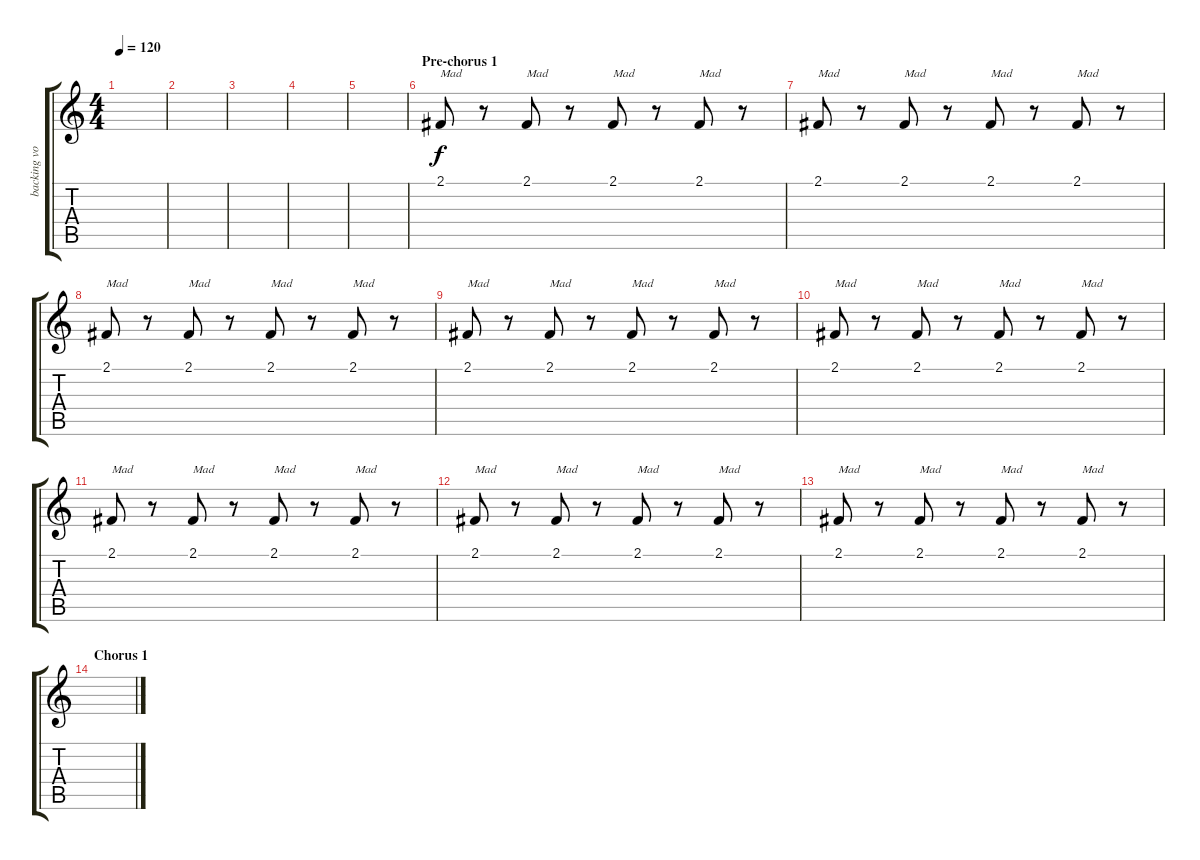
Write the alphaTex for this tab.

\track ("backing vocals" "backing vo") {instrument sopranosax}
\staff {score tabs}
\tuning (E4 B3 G3 D3 A2 E2) {hide}
\ts (4 4)
\tempo 120
\clef g2
\ks c
|
|
|
|
|
\section ("" "Pre-chorus 1")
2.1.8{txt "Mad"} r.8 2.1.8{txt "Mad"} r.8 2.1.8{txt "Mad"} r.8 2.1.8{txt "Mad"} r.8 |
2.1.8{txt "Mad"} r.8 2.1.8{txt "Mad"} r.8 2.1.8{txt "Mad"} r.8 2.1.8{txt "Mad"} r.8 |
2.1.8{txt "Mad"} r.8 2.1.8{txt "Mad"} r.8 2.1.8{txt "Mad"} r.8 2.1.8{txt "Mad"} r.8 |
2.1.8{txt "Mad"} r.8 2.1.8{txt "Mad"} r.8 2.1.8{txt "Mad"} r.8 2.1.8{txt "Mad"} r.8 |
2.1.8{txt "Mad"} r.8 2.1.8{txt "Mad"} r.8 2.1.8{txt "Mad"} r.8 2.1.8{txt "Mad"} r.8 |
2.1.8{txt "Mad"} r.8 2.1.8{txt "Mad"} r.8 2.1.8{txt "Mad"} r.8 2.1.8{txt "Mad"} r.8 |
2.1.8{txt "Mad"} r.8 2.1.8{txt "Mad"} r.8 2.1.8{txt "Mad"} r.8 2.1.8{txt "Mad"} r.8 |
2.1.8{txt "Mad"} r.8 2.1.8{txt "Mad"} r.8 2.1.8{txt "Mad"} r.8 2.1.8{txt "Mad"} r.8 |
\section ("" "Chorus 1")
